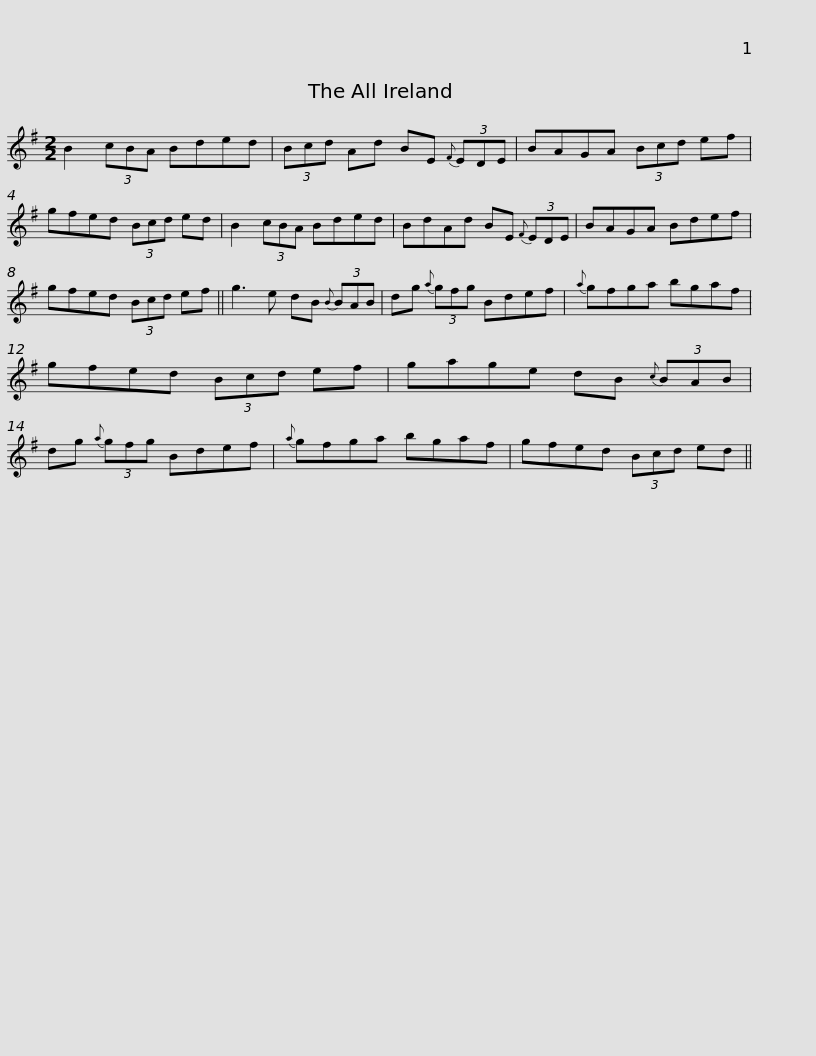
X:1
L:1/8
M:2/2
I:linebreak $
K:Emin
V:1 treble
V:1
 B2 (3cBA Bded | (3Bcd Ad BE{F} (3EDE | BAGA (3Bcd ef | gfed (3Bcd ed | B2 (3cBA Bded |$ %5
 BdAd BE{F} (3EDE | BAGA Bdef | gfed (3Bcd ef || g3 e dB{B} (3BAB | dg{a} (3gfg Bdef |$ %10
{a} gfga bgaf | gfed (3Bcd ef | gage dB{c} (3BAB | dg{a} (3gfg Bdef |${a} gfga bgaf | %15
 gfed (3Bcd ed || %16
